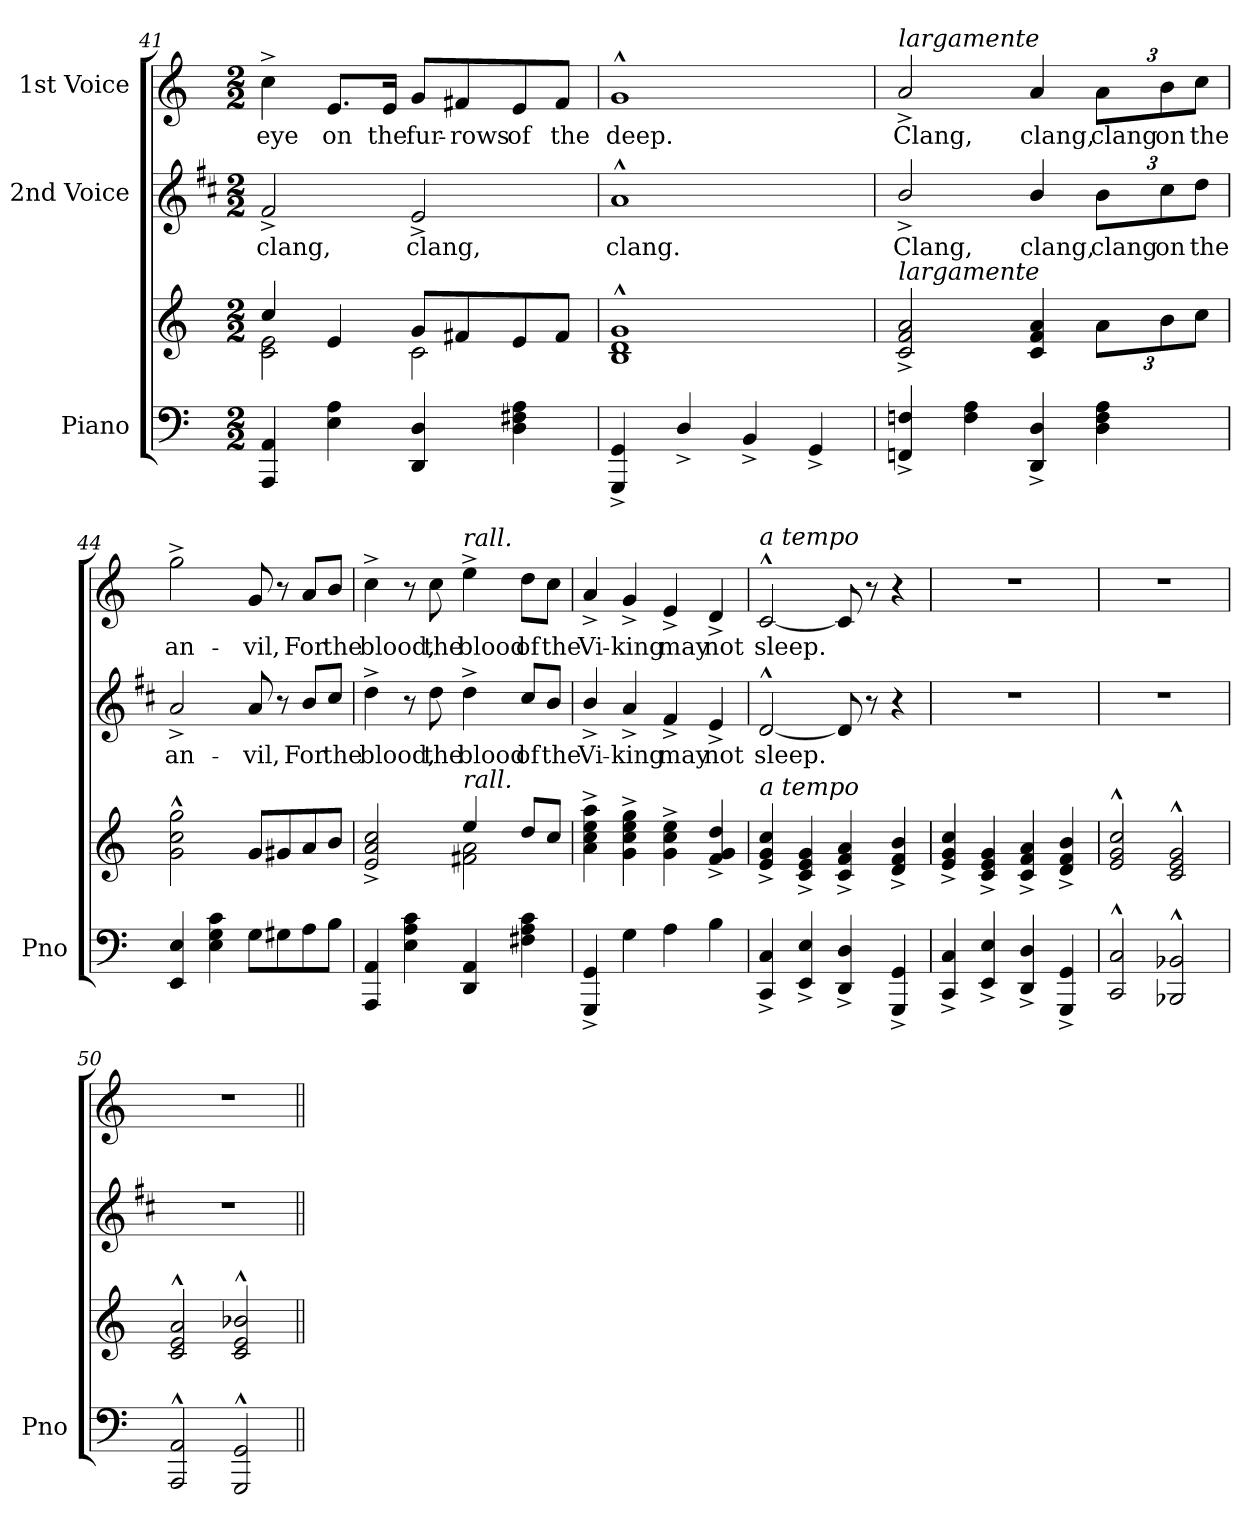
**kern	**kern	**kern	**text	**kern	**text
*part3	*part3	*part2	*part2	*part1	*part1
*staff4	*staff3	*staff2	*staff2	*staff1	*staff1
*I"Piano	*	*I"2nd Voice	*	*I"1st Voice	*
*I'Pno	*	*	*	*	*
*clefF4	*clefG2	*clefG2	*	*clefG2	*
*	*	*ITrd1c2	*	*	*
*k[]	*k[]	*k[]	*	*k[]	*
*M2/2	*M2/2	*M2/2	*	*M2/2	*
=41	=41	=41	=41	=41	=41
*	*^	*	*	*	*
4AAA/ 4AA/	4cc/	2c\ 2e\	2e^>/	clang,	4cc^\	eye
4E\ 4A\	4e/	.	.	.	8.e/L	on
.	.	.	.	.	16e/Jk	the
4DD/ 4D/	8g/L	2c\	2d^>/	clang,	8g/L	fur-
.	8f#X/	.	.	.	8f#X/	-rows
4D\ 4F#X\ 4A\	8e/	.	.	.	8e/	of
.	8f#/J	.	.	.	8f#/J	the
*	*v	*v	*	*	*	*
=42	=42	=42	=42	=42	=42
4GGG/^> 4GG/^>	1B^^ 1d^^ 1g^^	1g^^	clang.	1g^^	deep.
4D^>/	.	.	.	.	.
4BB^>/	.	.	.	.	.
4GG^>/	.	.	.	.	.
=43	=43	=43	=43	=43	=43
!	!	!	!	!LO:TX:i:t=largamente	!
!	!LO:TX:i:t=largamente	!	!	!	!
4FFn/^> 4Fn/^>	2c/^> 2f/^> 2a/^>	2a^>/	Clang,	2a^>/	Clang,
4F\ 4A\	.	.	.	.	.
4DD/^> 4D/^>	4c/ 4f/ 4a/	4a/	clang,	4a/	clang,
4D\ 4F\ 4A\	12a\L	12a\L	clang	12a\L	clang
.	12b\	12b\	on	12b\	on
.	12cc\J	12cc\J	the	12cc\J	the
=44	=44	=44	=44	=44	=44
4EE/ 4E/	2g\^^ 2cc\^^ 2gg\^^	2g^>/	an-	2gg^\	an-
4E\ 4G\ 4c\	.	.	.	.	.
8G\L	8g/L	8g/	-vil,	8g/	-vil,
8G#X\	8g#X/	8r	.	8r	.
8A\	8a/	8a/L	For	8a/L	For
8B\J	8b/J	8b/J	the	8b/J	the
=45	=45	=45	=45	=45	=45
*	*^	*	*	*	*
4AAA/ 4AA/	2e/^> 2a/^> 2cc/^>	2ryy	4cc^\	blood,	4cc^\	blood,
4E\ 4A\ 4c\	.	.	8r	.	8r	.
.	.	.	8cc\	the	8cc\	the
!	!	!	!	!	!LO:TX:i:t=rall.	!
!	!LO:TX:i:t=rall.	!	!	!	!	!
4DD/ 4AA/	4ee/	2f#X\ 2a\	4cc^>\	blood	4ee^\	blood
4F#X\ 4A\ 4c\	8dd/L	.	8b/L	of	8dd\L	of
.	8cc/J	.	8a/J	the	8cc\J	the
*	*v	*v	*	*	*	*
=46	=46	=46	=46	=46	=46
4GGG/^> 4GG/^>	4a\^ 4cc\^ 4ee\^ 4aa\^	4a^>/	Vi-	4a^>/	Vi-
4G\	4g\^ 4cc\^ 4ee\^ 4gg\^	4g^>/	-king	4g^>/	-king
4A\	4g\^ 4cc\^ 4ee\^	4e^>/	may	4e^>/	may
4B\	4f/^> 4g/^> 4dd/^>	4d^>/	not	4d^>/	not
=47	=47	=47	=47	=47	=47
!	!	!	!	!LO:TX:i:t=a tempo	!
!	!LO:TX:i:t=a tempo	!	!	!	!
4CC/^> 4C/^>	4e/^> 4g/^> 4cc/^>	[2c^^/	sleep.	[2c^^/	sleep.
4EE/^> 4E/^>	4c/^> 4e/^> 4g/^>	.	.	.	.
4DD/^> 4D/^>	4c/^> 4f/^> 4a/^>	8c/]	.	8c/]	.
.	.	8r	.	8r	.
4GGG/^> 4GG/^>	4d/^> 4f/^> 4b/^>	4r	.	4r	.
=48	=48	=48	=48	=48	=48
4CC/^> 4C/^>	4e/^> 4g/^> 4cc/^>	1r	.	1r	.
4EE/^> 4E/^>	4c/^> 4e/^> 4g/^>	.	.	.	.
4DD/^> 4D/^>	4c/^> 4f/^> 4a/^>	.	.	.	.
4GGG/^> 4GG/^>	4d/^> 4f/^> 4b/^>	.	.	.	.
=49	=49	=49	=49	=49	=49
2CC/^^ 2C/^^	2e/^^ 2g/^^ 2cc/^^	1r	.	1r	.
2BBB-X/^^ 2BB-X/^^	2c/^^ 2e/^^ 2g/^^	.	.	.	.
=50	=50	=50	=50	=50	=50
2AAA/^^ 2AA/^^	2c/^^ 2e/^^ 2a/^^	1r	.	1r	.
2GGG/^^ 2GG/^^	2c/^^ 2e/^^ 2b-X/^^	.	.	.	.
=||	=||	=||	=||	=||	=||
*-	*-	*-	*-	*-	*-
